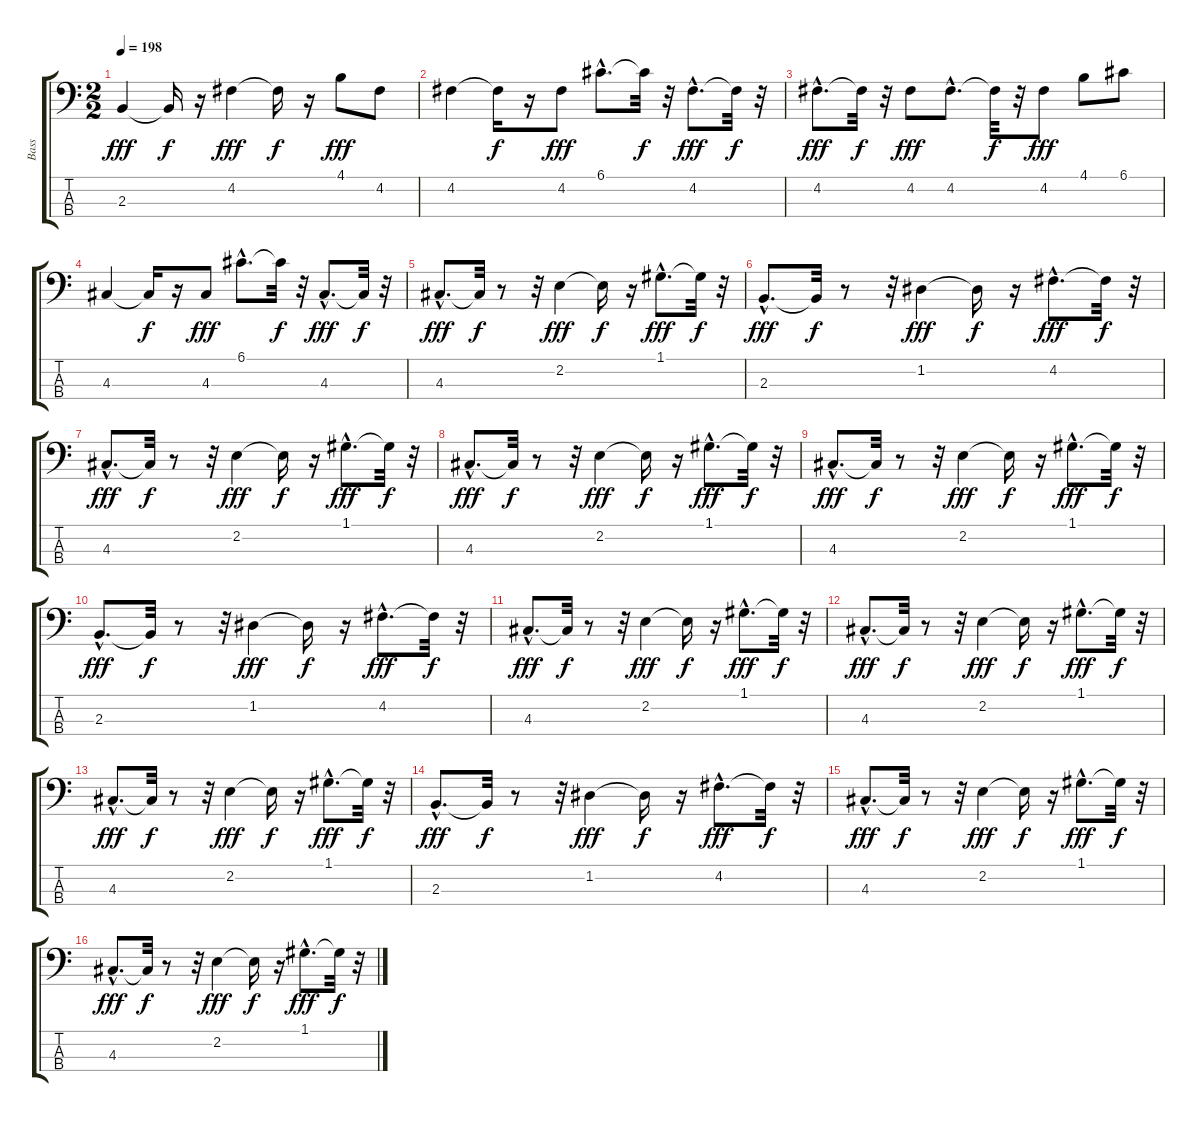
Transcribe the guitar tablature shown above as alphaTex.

\track ("Bass" "Bass") {instrument fretlessbass}
\staff {score tabs}
\tuning (G2 D2 A1 E1) {hide}
\ts (2 2)
\tempo 198
\clef f4
\ks c
2.3.4{dy fff} 2.3{t}.16{dy f} r.16 4.2.4{dy fff} 4.2{t}.16{dy f} r.16 4.1.8{dy fff} 4.2.8 |
4.2.4 4.2{t}.16{dy f} r.16 4.2.8{dy fff} 6.1{hac}.8{d} 6.1{t}.32{dy f} r.32 4.2{hac}.8{d dy fff} 4.2{t}.32{dy f} r.32 |
4.2{hac}.8{d dy fff} 4.2{t}.32{dy f} r.32 4.2.8{dy fff} 4.2{hac}.8{d} 4.2{t}.32{dy f} r.32 4.2.8{dy fff} 4.1.8 6.1.8 |
4.3.4 4.3{t}.16{dy f} r.16 4.3.8{dy fff} 6.1{hac}.8{d} 6.1{t}.32{dy f} r.32 4.3{hac}.8{d dy fff} 4.3{t}.32{dy f} r.32 |
4.3{hac}.8{d dy fff} 4.3{t}.32{dy f} r.8 r.32 2.2.4{dy fff} 2.2{t}.16{dy f} r.16 1.1{hac}.8{d dy fff} 1.1{t}.32{dy f} r.32 |
2.3{hac}.8{d dy fff} 2.3{t}.32{dy f} r.8 r.32 1.2.4{dy fff} 1.2{t}.16{dy f} r.16 4.2{hac}.8{d dy fff} 4.2{t}.32{dy f} r.32 |
4.3{hac}.8{d dy fff} 4.3{t}.32{dy f} r.8 r.32 2.2.4{dy fff} 2.2{t}.16{dy f} r.16 1.1{hac}.8{d dy fff} 1.1{t}.32{dy f} r.32 |
4.3{hac}.8{d dy fff} 4.3{t}.32{dy f} r.8 r.32 2.2.4{dy fff} 2.2{t}.16{dy f} r.16 1.1{hac}.8{d dy fff} 1.1{t}.32{dy f} r.32 |
4.3{hac}.8{d dy fff} 4.3{t}.32{dy f} r.8 r.32 2.2.4{dy fff} 2.2{t}.16{dy f} r.16 1.1{hac}.8{d dy fff} 1.1{t}.32{dy f} r.32 |
2.3{hac}.8{d dy fff} 2.3{t}.32{dy f} r.8 r.32 1.2.4{dy fff} 1.2{t}.16{dy f} r.16 4.2{hac}.8{d dy fff} 4.2{t}.32{dy f} r.32 |
4.3{hac}.8{d dy fff} 4.3{t}.32{dy f} r.8 r.32 2.2.4{dy fff} 2.2{t}.16{dy f} r.16 1.1{hac}.8{d dy fff} 1.1{t}.32{dy f} r.32 |
4.3{hac}.8{d dy fff} 4.3{t}.32{dy f} r.8 r.32 2.2.4{dy fff} 2.2{t}.16{dy f} r.16 1.1{hac}.8{d dy fff} 1.1{t}.32{dy f} r.32 |
4.3{hac}.8{d dy fff} 4.3{t}.32{dy f} r.8 r.32 2.2.4{dy fff} 2.2{t}.16{dy f} r.16 1.1{hac}.8{d dy fff} 1.1{t}.32{dy f} r.32 |
2.3{hac}.8{d dy fff} 2.3{t}.32{dy f} r.8 r.32 1.2.4{dy fff} 1.2{t}.16{dy f} r.16 4.2{hac}.8{d dy fff} 4.2{t}.32{dy f} r.32 |
4.3{hac}.8{d dy fff} 4.3{t}.32{dy f} r.8 r.32 2.2.4{dy fff} 2.2{t}.16{dy f} r.16 1.1{hac}.8{d dy fff} 1.1{t}.32{dy f} r.32 |
4.3{hac}.8{d dy fff} 4.3{t}.32{dy f} r.8 r.32 2.2.4{dy fff} 2.2{t}.16{dy f} r.16 1.1{hac}.8{d dy fff} 1.1{t}.32{dy f} r.32
